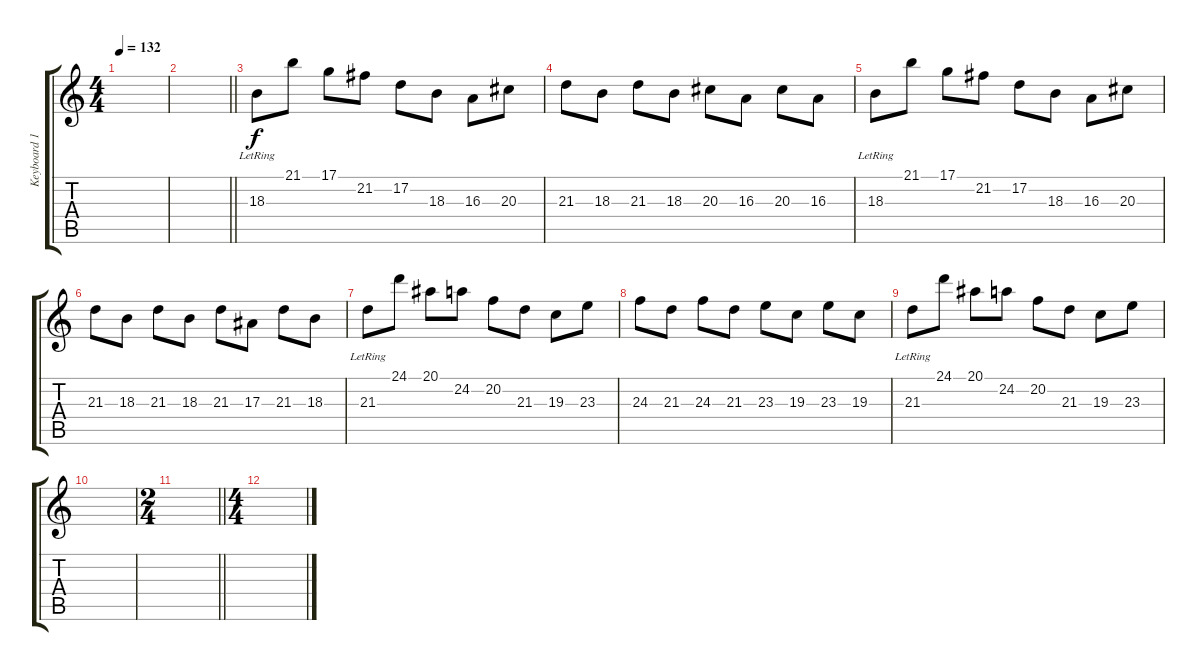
\track ("Keyboard 1" "Keyboard 1") {instrument harpsichord}
\staff {score tabs}
\tuning (D4 A3 F3 C3 G2 C2) {hide}
\ts (4 4)
\tempo 132
\clef g2
\ks c
|
\barLineRight lightlight
|
18.3{lr}.8{instrument pad1newage} 21.1.8 17.1.8 21.2.8 17.2.8 18.3.8 16.3.8 20.3.8 |
21.3.8 18.3.8 21.3.8 18.3.8 20.3.8 16.3.8 20.3.8 16.3.8 |
18.3{lr}.8 21.1.8 17.1.8 21.2.8 17.2.8 18.3.8 16.3.8 20.3.8 |
21.3.8 18.3.8 21.3.8 18.3.8 21.3.8 17.3.8 21.3.8 18.3.8 |
21.3{lr}.8 24.1.8 20.1.8 24.2.8 20.2.8 21.3.8 19.3.8 23.3.8 |
24.3.8 21.3.8 24.3.8 21.3.8 23.3.8 19.3.8 23.3.8 19.3.8 |
21.3{lr}.8 24.1.8 20.1.8 24.2.8 20.2.8 21.3.8 19.3.8 23.3.8 |
|
\ts (2 4)
\barLineRight lightlight
|
\ts (4 4)
